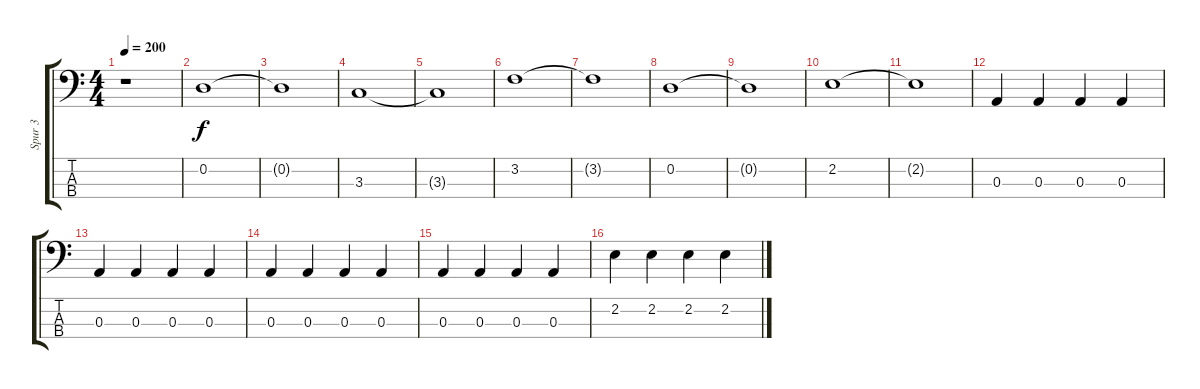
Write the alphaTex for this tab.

\track ("Spur 3" "Spur 3") {instrument electricbassfinger}
\staff {score tabs}
\tuning (G2 D2 A1 E1) {hide}
\ts (4 4)
\tempo 200
\clef f4
\ks c
r.1{dy f} |
0.2.1 |
0.2{t}.1 |
3.3.1 |
3.3{t}.1 |
3.2.1 |
3.2{t}.1 |
0.2.1 |
0.2{t}.1 |
2.2.1 |
2.2{t}.1 |
0.3.4 0.3.4 0.3.4 0.3.4 |
0.3.4 0.3.4 0.3.4 0.3.4 |
0.3.4 0.3.4 0.3.4 0.3.4 |
0.3.4 0.3.4 0.3.4 0.3.4 |
2.2.4 2.2.4 2.2.4 2.2.4
